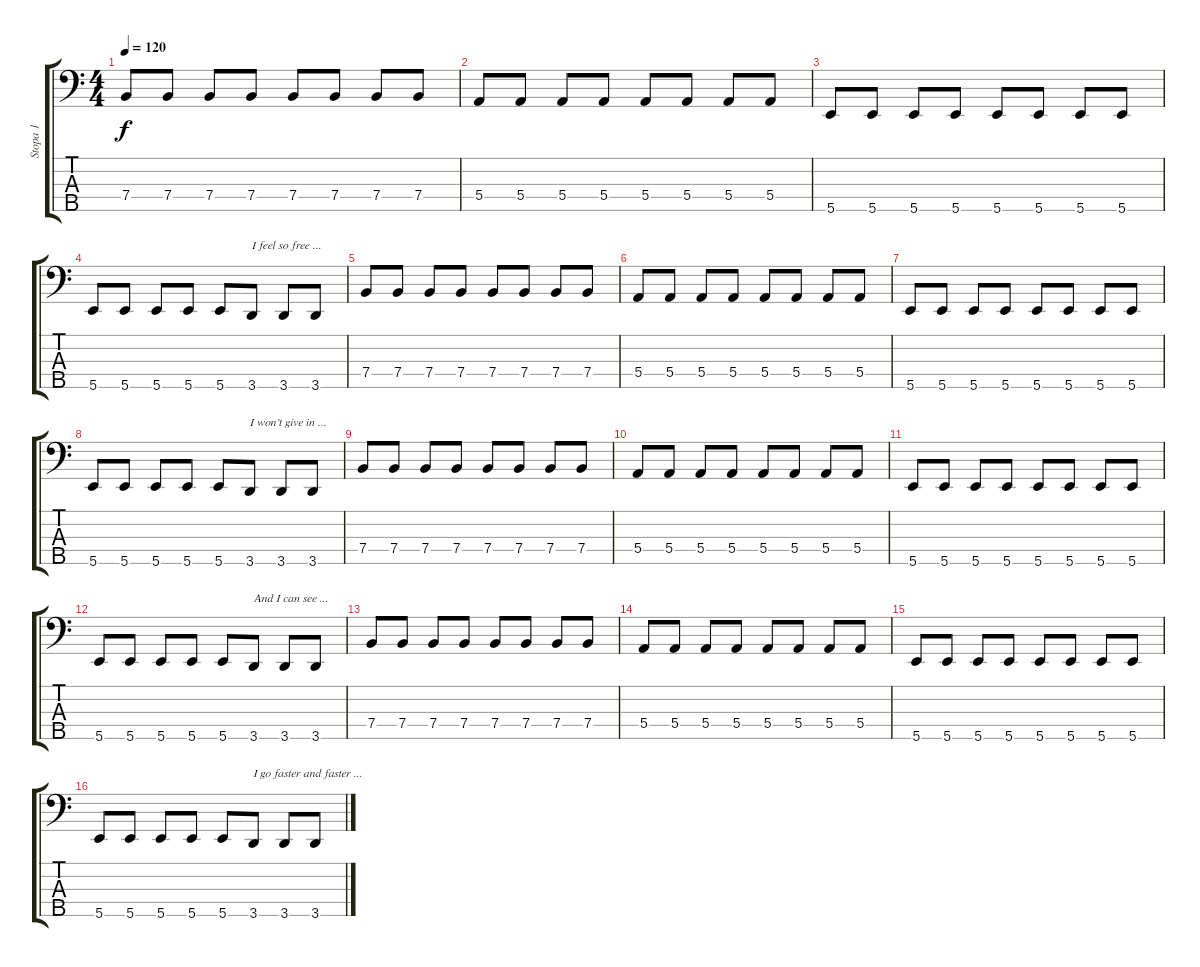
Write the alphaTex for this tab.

\track ("Stopa 1" "Stopa 1") {instrument electricbassfinger}
\staff {score tabs}
\tuning (G2 D2 A1 E1 B0) {hide}
\ts (4 4)
\tempo 120
\clef f4
\ks c
7.4.8{dy f} 7.4.8 7.4.8 7.4.8 7.4.8 7.4.8 7.4.8 7.4.8 |
5.4.8 5.4.8 5.4.8 5.4.8 5.4.8 5.4.8 5.4.8 5.4.8 |
5.5.8 5.5.8 5.5.8 5.5.8 5.5.8 5.5.8 5.5.8 5.5.8 |
5.5.8 5.5.8 5.5.8 5.5.8 5.5.8 3.5.8{txt "I feel so free ..."} 3.5.8 3.5.8 |
7.4.8 7.4.8 7.4.8 7.4.8 7.4.8 7.4.8 7.4.8 7.4.8 |
5.4.8 5.4.8 5.4.8 5.4.8 5.4.8 5.4.8 5.4.8 5.4.8 |
5.5.8 5.5.8 5.5.8 5.5.8 5.5.8 5.5.8 5.5.8 5.5.8 |
5.5.8 5.5.8 5.5.8 5.5.8 5.5.8 3.5.8{txt "I won’t give in ..."} 3.5.8 3.5.8 |
7.4.8 7.4.8 7.4.8 7.4.8 7.4.8 7.4.8 7.4.8 7.4.8 |
5.4.8 5.4.8 5.4.8 5.4.8 5.4.8 5.4.8 5.4.8 5.4.8 |
5.5.8 5.5.8 5.5.8 5.5.8 5.5.8 5.5.8 5.5.8 5.5.8 |
5.5.8 5.5.8 5.5.8 5.5.8 5.5.8 3.5.8{txt "And I can see ..."} 3.5.8 3.5.8 |
7.4.8 7.4.8 7.4.8 7.4.8 7.4.8 7.4.8 7.4.8 7.4.8 |
5.4.8 5.4.8 5.4.8 5.4.8 5.4.8 5.4.8 5.4.8 5.4.8 |
5.5.8 5.5.8 5.5.8 5.5.8 5.5.8 5.5.8 5.5.8 5.5.8 |
5.5.8 5.5.8 5.5.8 5.5.8 5.5.8 3.5.8{txt "I go faster and faster ..."} 3.5.8 3.5.8
